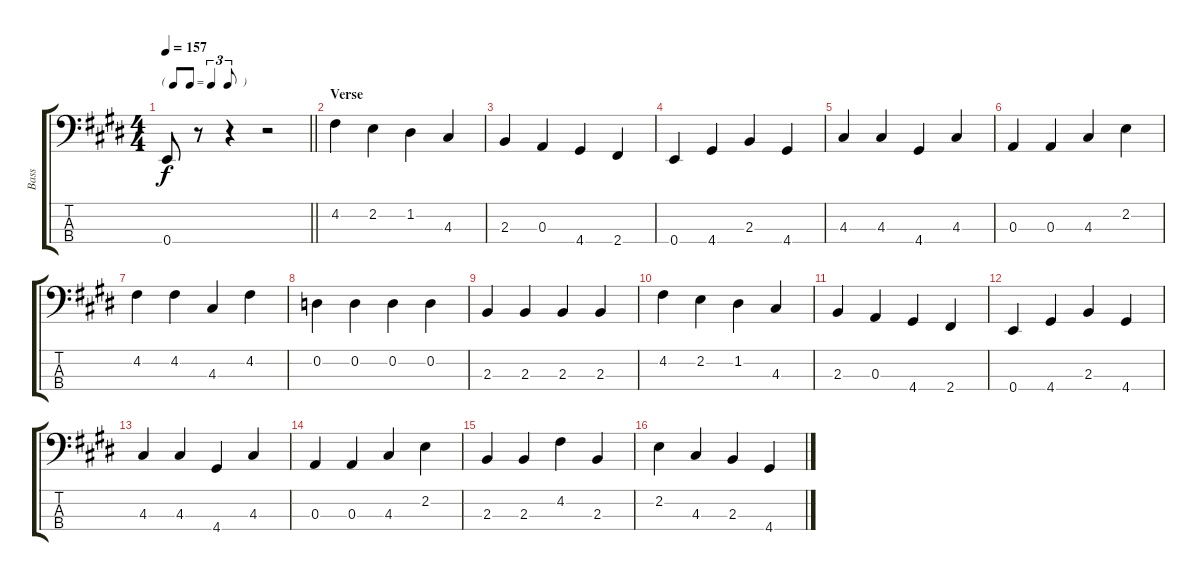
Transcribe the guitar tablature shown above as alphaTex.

\track ("Bass" "Bass") {instrument electricbasspick}
\staff {score tabs}
\tuning (G2 D2 A1 E1) {hide}
\ts (4 4)
\tf triplet8th
\tempo 157
\clef f4
\barLineRight lightlight
\ks e
0.4.8{dy f} r.8 r.4 r.2 |
\section ("" "Verse")
4.2.4 2.2.4 1.2.4{beam Down} 4.3.4 |
2.3.4 0.3.4 4.4.4 2.4.4 |
0.4.4 4.4.4 2.3.4 4.4.4 |
4.3.4 4.3.4 4.4.4 4.3.4 |
0.3.4 0.3.4 4.3.4 2.2.4 |
4.2.4 4.2.4 4.3.4 4.2.4 |
0.2.4{beam Down} 0.2.4{beam Down} 0.2.4{beam Down} 0.2.4{beam Down} |
2.3.4 2.3.4 2.3.4 2.3.4 |
4.2.4 2.2.4 1.2.4{beam Down} 4.3.4 |
2.3.4 0.3.4 4.4.4 2.4.4 |
0.4.4 4.4.4 2.3.4 4.4.4 |
4.3.4 4.3.4 4.4.4 4.3.4 |
0.3.4 0.3.4 4.3.4 2.2.4 |
2.3.4 2.3.4 4.2.4 2.3.4 |
2.2.4 4.3.4 2.3.4 4.4.4
